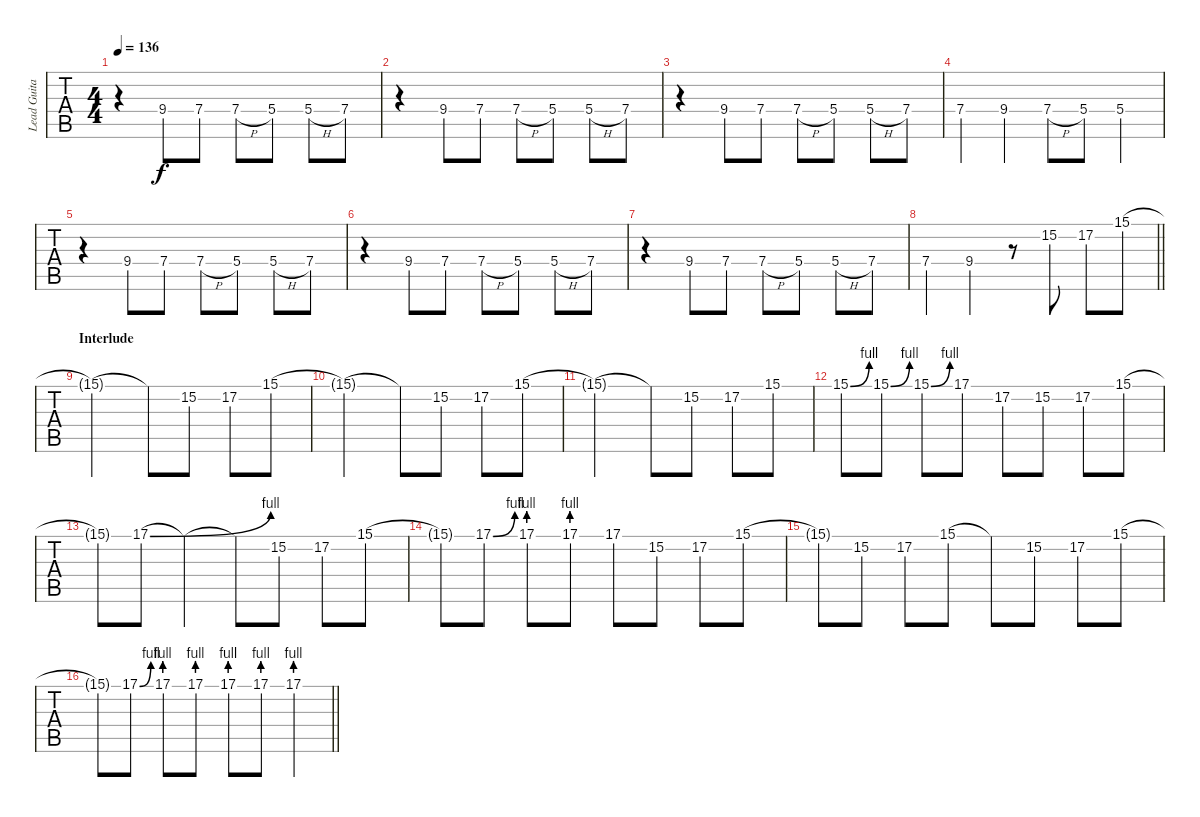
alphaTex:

\track ("Lead Guitar" "Lead Guita") {instrument overdrivenguitar}
\staff {tabs}
\tuning (E4 B3 G3 D3 A2 E2) {hide}
\ts (4 4)
\tempo 136
\clef g2
\ks g
r.4{dy f} 9.4.8 7.4.8 7.4{h}.8 5.4.8 5.4{h}.8 7.4.8 |
r.4 9.4.8 7.4.8 7.4{h}.8 5.4.8 5.4{h}.8 7.4.8 |
r.4 9.4.8 7.4.8 7.4{h}.8 5.4.8 5.4{h}.8 7.4.8 |
7.4.4 9.4.4 7.4{h}.8 5.4.8 5.4.4 |
r.4 9.4.8 7.4.8 7.4{h}.8 5.4.8 5.4{h}.8 7.4.8 |
r.4 9.4.8 7.4.8 7.4{h}.8 5.4.8 5.4{h}.8 7.4.8 |
r.4 9.4.8 7.4.8 7.4{h}.8 5.4.8 5.4{h}.8 7.4.8 |
\barLineRight lightlight
7.4.4 9.4.4 r.8 15.2.8 17.2.8 15.1.8 |
\section ("" "Interlude")
15.1{t}.2 15.1{t}.8 15.2.8 17.2.8 15.1.8 |
15.1{t}.2 15.1{t}.8 15.2.8 17.2.8 15.1.8 |
15.1{t}.2 15.1{t}.8 15.2.8 17.2.8 15.1.8 |
15.1{be (bend 0 0 60 4)}.8 15.1{be (bend 0 0 60 4)}.8 15.1{be (bend 0 0 60 4)}.8 17.1.8 17.2.8 15.2.8 17.2.8 15.1.8 |
15.1{t}.8 17.1{be (bend 0 0 60 4)}.8 17.1{t}.4 17.1{t}.8 15.2.8 17.2.8 15.1.8 |
15.1{t}.8 17.1{be (bend 0 0 60 4)}.8 17.1{be (prebend 0 4 60 4)}.8 17.1{be (prebend 0 4 60 4)}.8 17.1.8 15.2.8 17.2.8 15.1.8 |
15.1{t}.8 15.2.8 17.2.8 15.1.8 15.1{t}.8 15.2.8 17.2.8 15.1.8 |
\barLineRight lightlight
15.1{t}.8 17.1{be (bend 0 0 60 4)}.8 17.1{be (prebend 0 4 60 4)}.8 17.1{be (prebend 0 4 60 4)}.8 17.1{be (prebend 0 4 60 4)}.8 17.1{be (prebend 0 4 60 4)}.8 17.1{be (prebend 0 4 60 4)}.4
